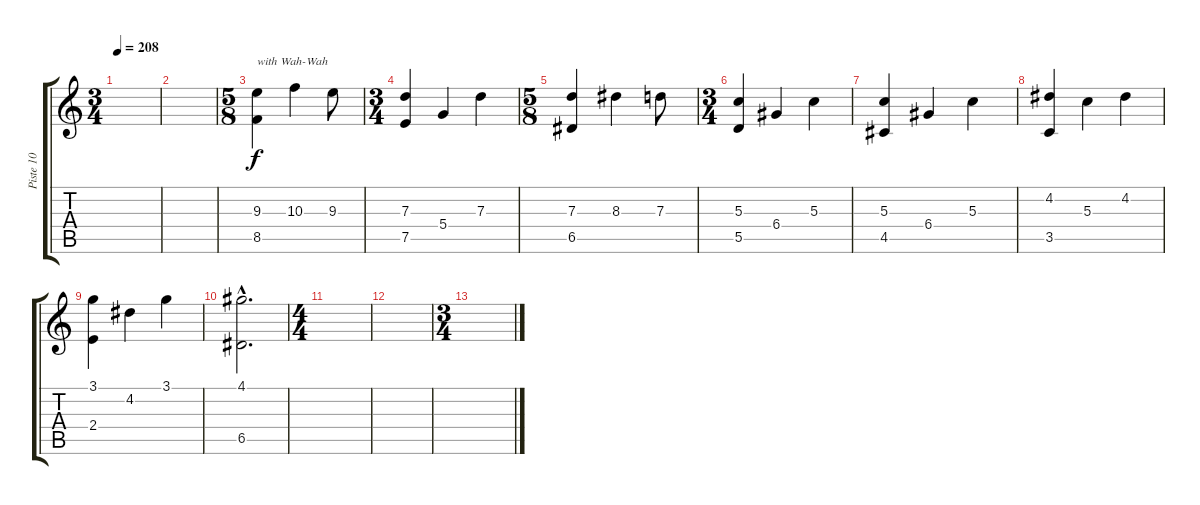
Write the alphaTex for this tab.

\track ("Piste 10" "Piste 10") {instrument distortionguitar}
\staff {score tabs}
\tuning (E4 B3 G3 D3 A2 E2) {hide}
\ts (3 4)
\tempo 208
\clef g2
\ks c
|
|
\ts (5 8)
(9.3 8.5).4{txt "with Wah-Wah"} 10.3.4 9.3.8 |
\ts (3 4)
(7.3 7.5).4 5.4.4 7.3.4 |
\ts (5 8)
(7.3 6.5).4 8.3.4 7.3.8 |
\ts (3 4)
(5.3 5.5).4 6.4.4 5.3.4 |
(5.3 4.5).4 6.4.4 5.3.4 |
(4.2 3.5).4 5.3.4 4.2.4 |
(3.1 2.4).4 4.2.4 3.1.4 |
(4.1{hac} 6.5{hac}).2{d} |
\ts (4 4)
|
|
\ts (3 4)
